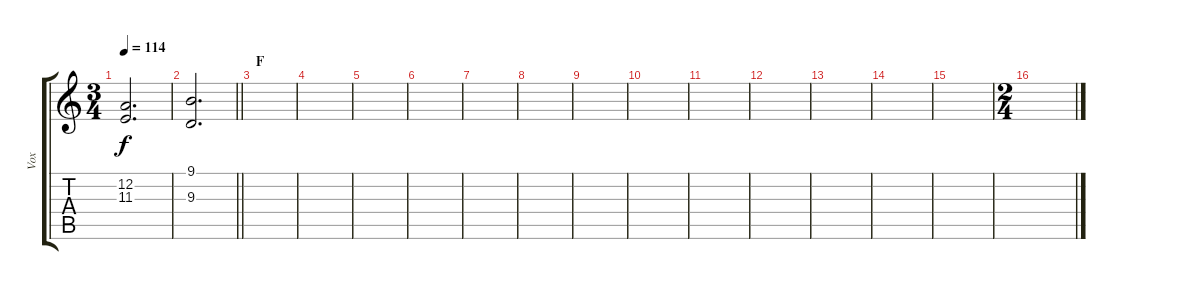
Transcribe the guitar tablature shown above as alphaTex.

\track ("Vox" "Vox") {instrument lead2sawtooth}
\staff {score tabs}
\tuning (D4 A3 F3 C3 G2 C2) {hide}
\ts (3 4)
\tempo 114
\clef g2
\ks c
(12.2 11.3).2{d dy f} |
\barLineRight lightlight
(9.1 9.3).2{d} |
\section ("" "F")
|
|
|
|
|
|
|
|
|
|
|
|
|
\ts (2 4)
